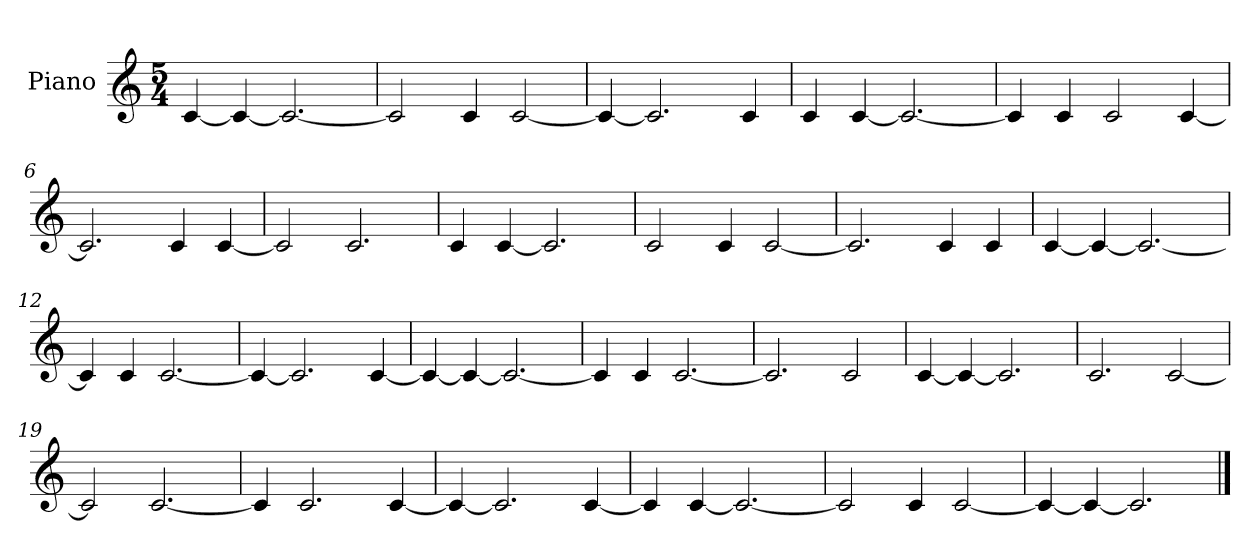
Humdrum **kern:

**kern
*part1
*staff1
*I"Piano
*I'Pno.
*clefG2
*k[]
*M5/4
*MM90
=1
[4c/
4c/_
2.c/_
=2
2c/]
4c/
[2c/
=3
4c/_
2.c/]
4c/
=4
4c/
[4c/
2.c/_
=5
4c/]
4c/
2c/
[4c/
=6
2.c/]
4c/
[4c/
=7
2c/]
2.c/
=8
4c/
[4c/
2.c/]
=9
2c/
4c/
[2c/
=10
2.c/]
4c/
4c/
=11
[4c/
4c/_
2.c/_
=12
4c/]
4c/
[2.c/
=13
4c/_
2.c/]
[4c/
=14
4c/_
4c/_
2.c/_
=15
4c/]
4c/
[2.c/
=16
2.c/]
2c/
=17
[4c/
4c/_
2.c/]
=18
2.c/
[2c/
=19
2c/]
[2.c/
=20
4c/]
2.c/
[4c/
=21
4c/_
2.c/]
[4c/
=22
4c/]
[4c/
2.c/_
=23
2c/]
4c/
[2c/
=24
4c/_
4c/_
2.c/]
==
*-
